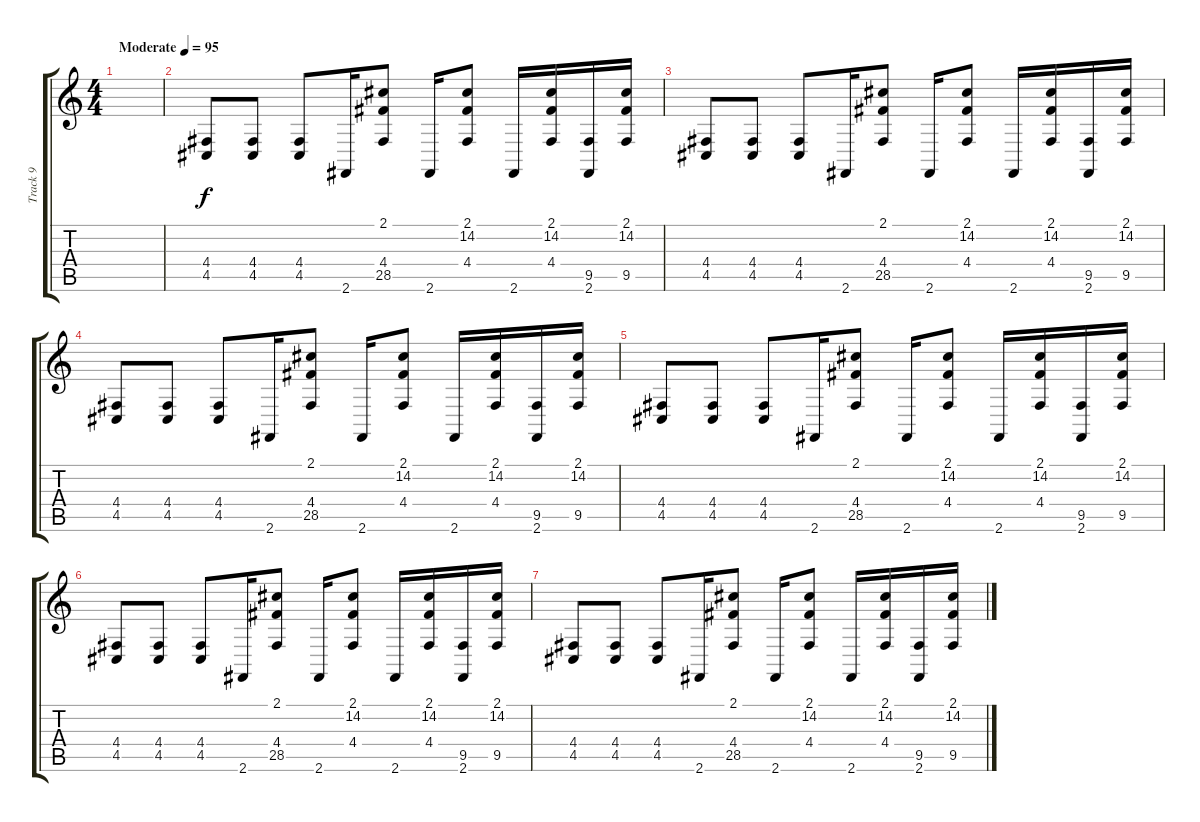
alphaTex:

\track ("Track 9" "Track 9") {instrument tinklebell}
\staff {score tabs}
\tuning (E4 B3 G3 D3 A2 E2) {hide}
\ts (4 4)
\tempo (95 "Moderate")
\clef g2
\ks c
|
(4.4 4.5).8 (4.4 4.5).8 (4.4 4.5).8 2.6.16 (2.1 4.4 28.5).8 2.6.16 (2.1 14.2 4.4).8 2.6.16 (2.1 14.2 4.4).16 (9.5 2.6).16 (2.1 14.2 9.5).16 |
(4.4 4.5).8 (4.4 4.5).8 (4.4 4.5).8 2.6.16 (2.1 4.4 28.5).8 2.6.16 (2.1 14.2 4.4).8 2.6.16 (2.1 14.2 4.4).16 (9.5 2.6).16 (2.1 14.2 9.5).16 |
(4.4 4.5).8 (4.4 4.5).8 (4.4 4.5).8 2.6.16 (2.1 4.4 28.5).8 2.6.16 (2.1 14.2 4.4).8 2.6.16 (2.1 14.2 4.4).16 (9.5 2.6).16 (2.1 14.2 9.5).16 |
(4.4 4.5).8 (4.4 4.5).8 (4.4 4.5).8 2.6.16 (2.1 4.4 28.5).8 2.6.16 (2.1 14.2 4.4).8 2.6.16 (2.1 14.2 4.4).16 (9.5 2.6).16 (2.1 14.2 9.5).16 |
(4.4 4.5).8 (4.4 4.5).8 (4.4 4.5).8 2.6.16 (2.1 4.4 28.5).8 2.6.16 (2.1 14.2 4.4).8 2.6.16 (2.1 14.2 4.4).16 (9.5 2.6).16 (2.1 14.2 9.5).16 |
(4.4 4.5).8 (4.4 4.5).8 (4.4 4.5).8 2.6.16 (2.1 4.4 28.5).8 2.6.16 (2.1 14.2 4.4).8 2.6.16 (2.1 14.2 4.4).16 (9.5 2.6).16 (2.1 14.2 9.5).16
